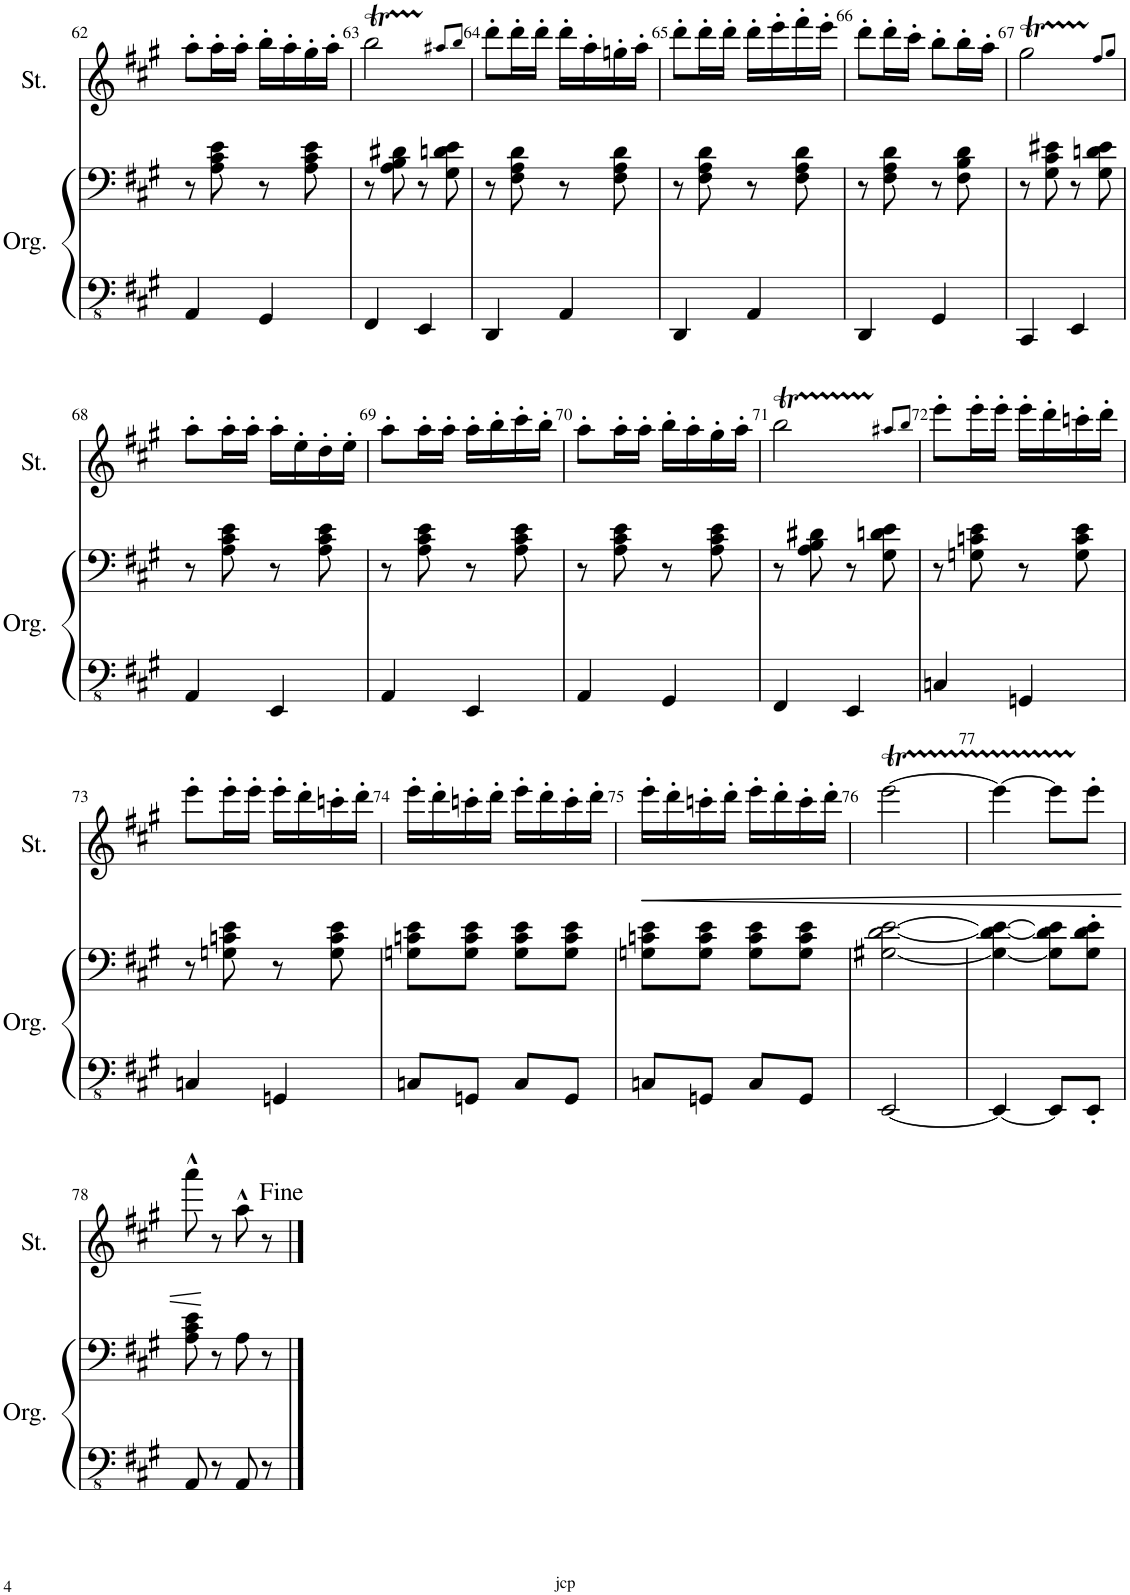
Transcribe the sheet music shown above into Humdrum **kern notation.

**kern	**kern	**kern	**dynam
*part2	*part2	*part1	*part1
*staff3	*staff2	*staff1	*staff1
*I"Orgue	*	*I"Cordes	*
*I'Org.	*	*	*
!!LO:PB:g=z
*clefFv4	*clefG2	*clefG2	*
*k[f#c#g#]	*k[f#c#g#]	*k[f#c#g#]	*
*M2/4	*M2/4	*M2/4	*
=62	=62	=62	=62
4AAA/	8r	8aa'\L	.
.	8A\ 8c#\ 8e\	16aa'\L	.
.	.	16aa'\JJ	.
4GGG#/	8r	16bb'\LL	.
.	.	16aa'\	.
.	8A\ 8c#\ 8e\	16gg#'\	.
.	.	16aa'\JJ	.
=63	=63	=63	=63
4FFF#/	8r	2bbT\	.
.	8A\ 8B\ 8d#X\	.	.
4EEE/	8r	.	.
.	8G#\ 8dn\ 8e\	.	.
.	.	8qaa#X/L	.
.	.	8qbb/J	.
=64	=64	=64	=64
4DDD/	8r	8ddd'\L	.
.	8F#\ 8A\ 8d\	16ddd'\L	.
.	.	16ddd'\JJ	.
4AAA/	8r	16ddd'\LL	.
.	.	16aa'\	.
.	8F#\ 8A\ 8d\	16ggn'\	.
.	.	16aa'\JJ	.
=65	=65	=65	=65
4DDD/	8r	8ddd'\L	.
.	8F#\ 8A\ 8d\	16ddd'\L	.
.	.	16ddd'\JJ	.
4AAA/	8r	16ddd'\LL	.
.	.	16eee'\	.
.	8F#\ 8A\ 8d\	16fff#'\	.
.	.	16eee'\JJ	.
=66	=66	=66	=66
4DDD/	8r	8ddd'\L	.
.	8F#\ 8A\ 8d\	16ddd'\L	.
.	.	16ccc#'\JJ	.
4GGG#/	8r	8bb'\L	.
.	8F#\ 8B\ 8d\	16bb'\L	.
.	.	16aa'\JJ	.
=67	=67	=67	=67
4CCC#/	8r	2gg#t\	.
.	8G#\ 8c#\ 8e#X\	.	.
4EEE/	8r	.	.
.	8G#\ 8dn\ 8e#\	.	.
.	.	8qff#/L	.
.	.	8qgg#/J	.
!!LO:LB:g=z
=68	=68	=68	=68
4AAA/	8r	8aa'\L	.
.	8A\ 8c#\ 8e\	16aa'\L	.
.	.	16aa'\JJ	.
4EEE/	8r	16aa'\LL	.
.	.	16ee'\	.
.	8A\ 8c#\ 8e\	16dd'\	.
.	.	16ee'\JJ	.
=69	=69	=69	=69
4AAA/	8r	8aa'\L	.
.	8A\ 8c#\ 8e\	16aa'\L	.
.	.	16aa'\JJ	.
4EEE/	8r	16aa'\LL	.
.	.	16bb'\	.
.	8A\ 8c#\ 8e\	16ccc#'\	.
.	.	16bb'\JJ	.
=70	=70	=70	=70
4AAA/	8r	8aa'\L	.
.	8A\ 8c#\ 8e\	16aa'\L	.
.	.	16aa'\JJ	.
4GGG#/	8r	16bb'\LL	.
.	.	16aa'\	.
.	8A\ 8c#\ 8e\	16gg#'\	.
.	.	16aa'\JJ	.
=71	=71	=71	=71
4FFF#/	8r	2bbT\	.
.	8A\ 8B\ 8d#X\	.	.
4EEE/	8r	.	.
.	8G#\ 8dn\ 8e\	.	.
.	.	8qaa#X/L	.
.	.	8qbb/J	.
=72	=72	=72	=72
4CCn/	8r	8eee'\L	.
.	8Gn\ 8cn\ 8e\	16eee'\L	.
.	.	16eee'\JJ	.
4GGGn/	8r	16eee'\LL	.
.	.	16ddd'\	.
.	8G\ 8c\ 8e\	16cccn'\	.
.	.	16ddd'\JJ	.
!!LO:LB:g=z
=73	=73	=73	=73
4CCn/	8r	8eee'\L	.
.	8Gn\ 8cn\ 8e\	16eee'\L	.
.	.	16eee'\JJ	.
4GGGn/	8r	16eee'\LL	.
.	.	16ddd'\	.
.	8G\ 8c\ 8e\	16cccn'\	.
.	.	16ddd'\JJ	.
=74	=74	=74	=74
8CCn/L	8Gn\ 8cn\ 8e\L	16eee'\LL	.
.	.	16ddd'\	.
8GGGn/J	8G\ 8c\ 8e\J	16cccn'\	.
.	.	16ddd'\JJ	.
8CC/L	8G\ 8c\ 8e\L	16eee'\LL	.
.	.	16ddd'\	.
8GGG/J	8G\ 8c\ 8e\J	16ccc'\	.
.	.	16ddd'\JJ	.
=75	=75	=75	=75
!	!	!	!LO:HP:b
8CCn/L	8Gn\ 8cn\ 8e\L	16eee'\LL	<
.	.	16ddd'\	.
8GGGn/J	8G\ 8c\ 8e\J	16cccn'\	.
.	.	16ddd'\JJ	.
8CC/L	8G\ 8c\ 8e\L	16eee'\LL	.
.	.	16ddd'\	.
8GGG/J	8G\ 8c\ 8e\J	16ccc'\	.
.	.	16ddd'\JJ	.
=76	=76	=76	=76
[2EEE/	[2G#X\ [2d\ [2e\	[2eeeT\	.
=77	=77	=77	=77
4EEE/_	4G#\_ 4d\_ 4e\_	4eee\_	.
8EEE/L]	8G#\] 8d\] 8e\]L	8eeeTTT\L]	.
8EEE'/J	8G#\' 8d\' 8e\'J	8eee'\J	.
!!LO:LB:g=z
=78	=78	=78	=78
8AAA/	8A\ 8c#\ 8e\	8aaa^^\	.
8r	8r	8r	[
8AAA/	8A\	8aa^^\	.
8r	8r	8r	.
==	==	==	==
*-	*-	*-	*-
